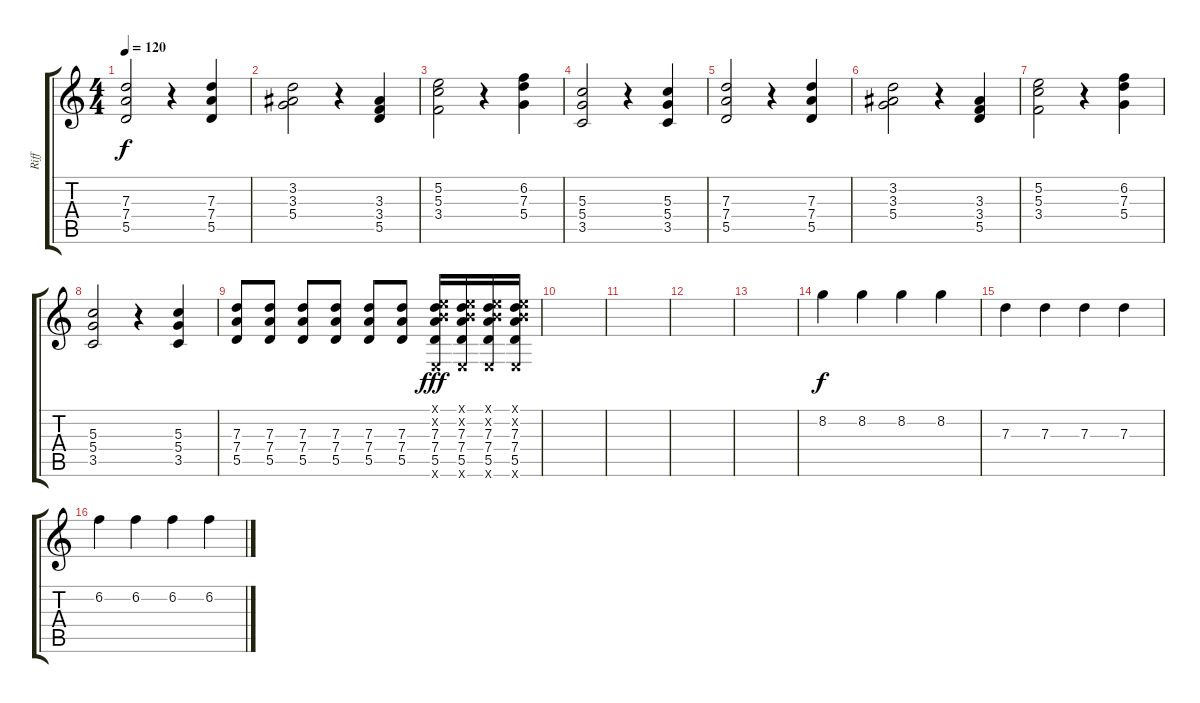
\track ("Riff" "Riff") {instrument overdrivenguitar}
\staff {score tabs}
\tuning (E4 B3 G3 D3 A2 E2) {hide}
\ts (4 4)
\tempo 120
\clef g2
\ks c
(7.3 7.4 5.5).2{dy f} r.4 (7.3 7.4 5.5).4 |
(3.2 3.3 5.4).2 r.4 (3.3 3.4 5.5).4 |
(5.2 5.3 3.4).2 r.4 (6.2 7.3 5.4).4 |
(5.3 5.4 3.5).2 r.4 (5.3 5.4 3.5).4 |
(7.3 7.4 5.5).2 r.4 (7.3 7.4 5.5).4 |
(3.2 3.3 5.4).2 r.4 (3.3 3.4 5.5).4 |
(5.2 5.3 3.4).2 r.4 (6.2 7.3 5.4).4 |
(5.3 5.4 3.5).2 r.4 (5.3 5.4 3.5).4 |
(7.3 7.4 5.5).8 (7.3 7.4 5.5).8 (7.3 7.4 5.5).8 (7.3 7.4 5.5).8 (7.3 7.4 5.5).8 (7.3 7.4 5.5).8 (0.1{x} 0.2{x} 7.3 7.4 5.5 0.6{x}).16{dy fff} (0.1{x} 0.2{x} 7.3 7.4 5.5 0.6{x}).16 (0.1{x} 0.2{x} 7.3 7.4 5.5 0.6{x}).16 (0.1{x} 0.2{x} 7.3 7.4 5.5 0.6{x}).16 |
|
|
|
|
8.2.4{dy f} 8.2.4 8.2.4 8.2.4 |
7.3.4 7.3.4 7.3.4 7.3.4 |
6.2.4 6.2.4 6.2.4 6.2.4
